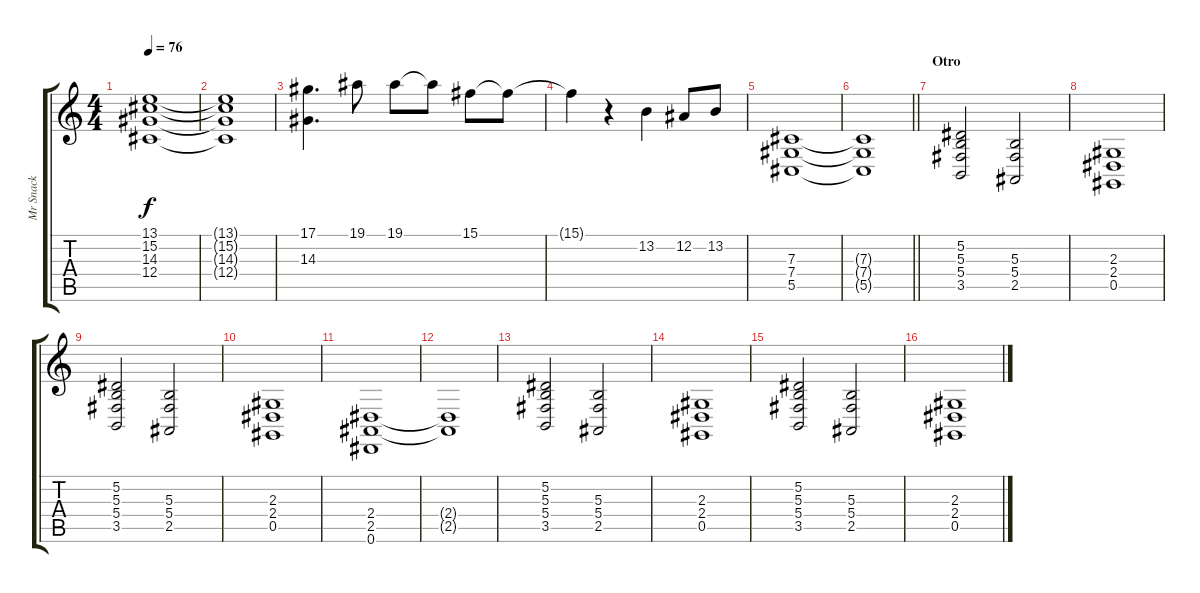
\track ("Mr Snack" "Mr Snack") {instrument synthstrings2}
\staff {score tabs}
\tuning (Eb4 Bb3 Gb3 Db3 Ab2 Eb2) {hide}
\ts (4 4)
\tempo 76
\clef g2
\ks c
(13.1 15.2 14.3 12.4).1{dy f} |
(13.1{t} 15.2{t} 14.3{t} 12.4{t}).1 |
(17.1 14.3).4{d} 19.1.8 19.1.8 19.1{t}.8 15.1.8 15.1{t}.8 |
15.1{t}.4 r.4 13.2.4 12.2.8 13.2.8 |
(7.3 7.4 5.5).1 |
\barLineRight lightlight
(7.3{t} 7.4{t} 5.5{t}).1 |
\section ("" "Otro")
(5.2 5.3 5.4 3.5).2 (5.3 5.4 2.5).2 |
(2.3 2.4 0.5).1 |
(5.2 5.3 5.4 3.5).2 (5.3 5.4 2.5).2 |
(2.3 2.4 0.5).1 |
(2.4 2.5 0.6).1 |
(2.4{t} 2.5{t}).1 |
(5.2 5.3 5.4 3.5).2 (5.3 5.4 2.5).2 |
(2.3 2.4 0.5).1 |
(5.2 5.3 5.4 3.5).2 (5.3 5.4 2.5).2 |
(2.3 2.4 0.5).1
